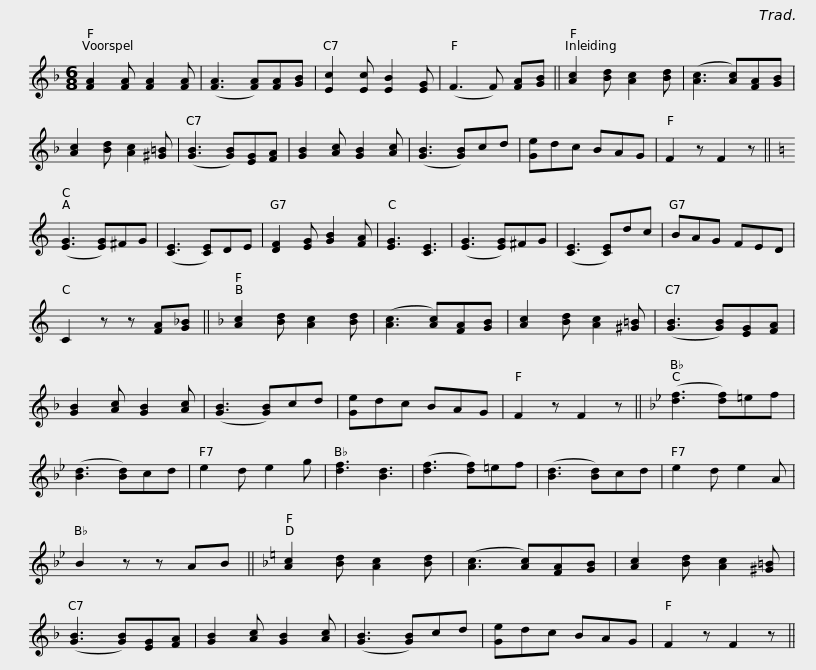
X:1
L:1/8
M:6/8
I:linebreak $
K:F
V:1 treble
V:1
 [FA]2 [FA] [FA]2 [FA] | ([FA]3 [FA])[FA][GB] | [Ec]2 [Ec] [EB]2 [EG] | (F3 F) [FA][GB] || [Ac]2 [Bd] [Ac]2 [Bd] | %5
 ([Ac]3 [Ac])[FA][GB] | [Ac]2 [Bd] [Ac]2 [^G=B] | ([GB]3 [GB])[EG][FA] | [GB]2 [Ac] [GB]2 [Ac] |$ ([GB]3 [GB])cd | %10
 [Ge]dc BAG | F2 z F2 z ||[K:C] ([EG]3 [EG])^FG | ([CE]3 [CE])DE | [DF]2 [EG] [GB]2 [FA] | %15
 [EG]3 [CE]3 | ([EG]3 [EG])^FG | ([CE]3 [CE])dc |$ BAG FED | C2 z z [FA][G_B] || %20
[K:F] [Ac]2 [Bd] [Ac]2 [Bd] | ([Ac]3 [Ac])[FA][GB] | [Ac]2 [Bd] [Ac]2 [^G=B] | ([GB]3 [GB])[EG][FA] | [GB]2 [Ac] [GB]2 [Ac] | %25
 ([GB]3 [GB])cd | [Ge]dc BAG |$ F2 z F2 z ||[K:Bb] ([df]3 [df])=ef | ([Bd]3 [Bd])cd | %30
 e2 d e2 g | [df]3 [Bd]3 | ([df]3 [df])=ef | ([Bd]3 [Bd])cd | e2 d e2 A | %35
 B2 z z AB ||$[K:F] [Ac]2 [Bd] [Ac]2 [Bd] | ([Ac]3 [Ac])[FA][GB] | [Ac]2 [Bd] [Ac]2 [^G=B] | ([GB]3 [GB])[EG][FA] | %40
 [GB]2 [Ac] [GB]2 [Ac] | ([GB]3 [GB])cd | [Ge]dc BAG | F2 z F2 z || %44
